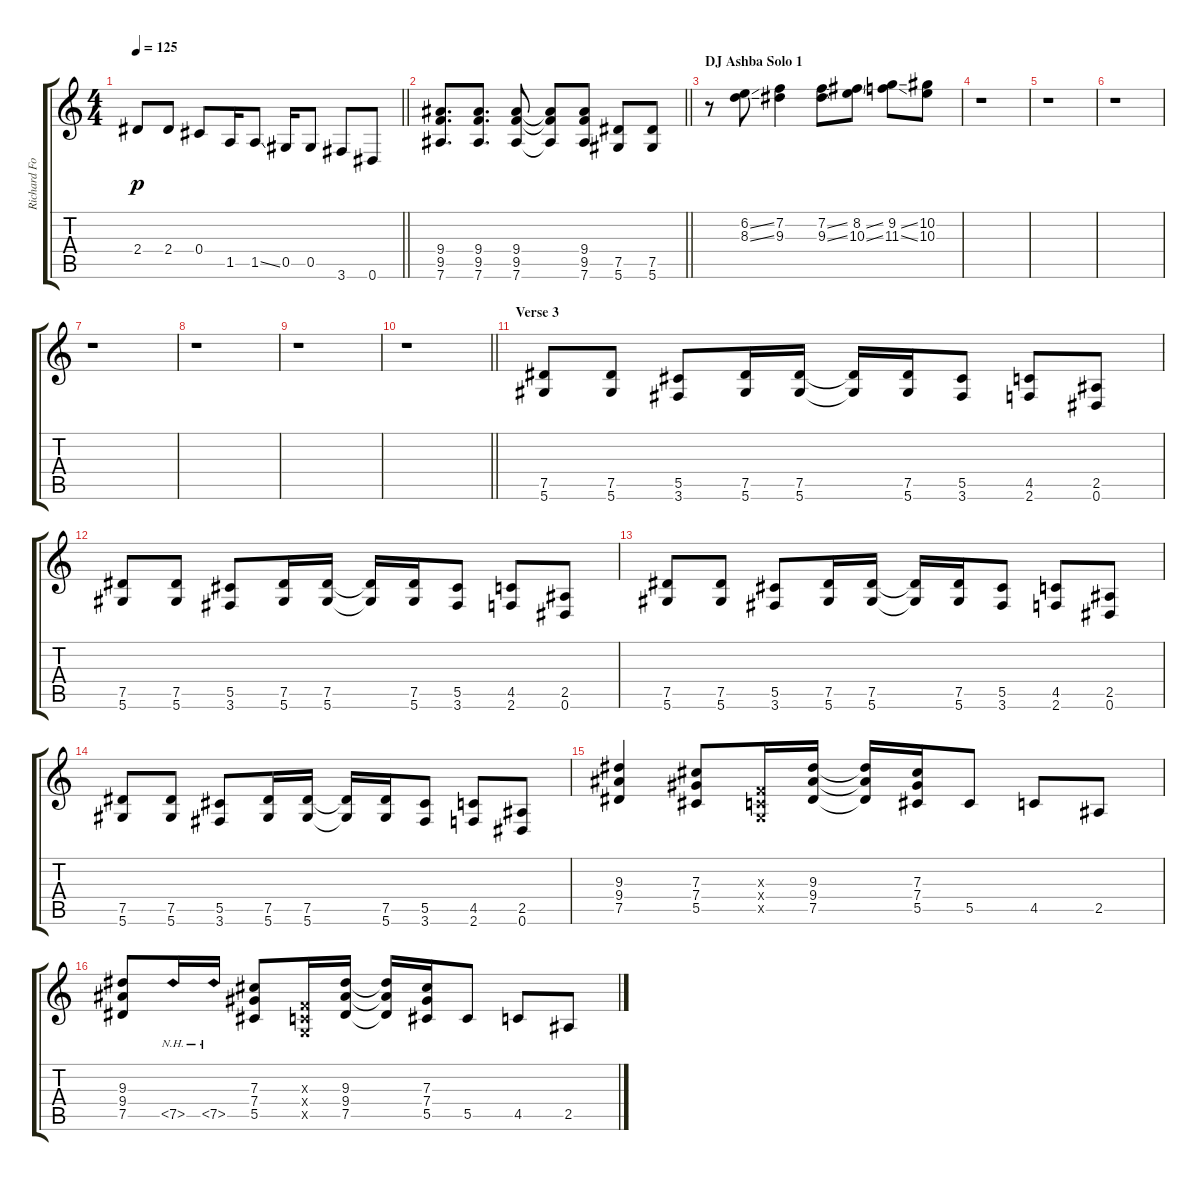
\track ("Richard Fortus" "Richard Fo") {instrument overdrivenguitar}
\staff {score tabs}
\tuning (Eb4 Bb3 Gb3 Db3 Ab2 Eb2) {hide}
\ts (4 4)
\tempo 125
\clef g2
\barLineRight lightlight
\ks c
2.4.8{dy p} 2.4.8 0.4.8 1.5.16 1.5{ss}.8 0.5.16 0.5.8 3.6.8 0.6.8 |
\barLineRight lightlight
(9.4 9.5 7.6).8{d} (9.4 9.5 7.6).8{d} (9.4 9.5 7.6).8 (9.4{t} 9.5{t} 7.6{t}).8 (9.4 9.5 7.6).8 (7.5 5.6).8 (7.5 5.6).8 |
\section ("" "DJ Ashba Solo 1")
r.8 (6.2{ss} 8.3{ss}).8 (7.2 9.3).4 (7.2{ss} 9.3{ss}).8 (8.2{ss} 10.3{ss}).8 (9.2{ss} 11.3{ss}).8 (10.2 10.3).8 |
r.1 |
r.1 |
r.1 |
r.1 |
r.1 |
r.1 |
\barLineRight lightlight
r.1 |
\section ("" "Verse 3")
(7.5 5.6).8 (7.5 5.6).8 (5.5 3.6).8 (7.5 5.6).16 (7.5 5.6).16 (7.5{t} 5.6{t}).16 (7.5 5.6).16 (5.5 3.6).8 (4.5 2.6).8 (2.5 0.6).8 |
(7.5 5.6).8 (7.5 5.6).8 (5.5 3.6).8 (7.5 5.6).16 (7.5 5.6).16 (7.5{t} 5.6{t}).16 (7.5 5.6).16 (5.5 3.6).8 (4.5 2.6).8 (2.5 0.6).8 |
(7.5 5.6).8 (7.5 5.6).8 (5.5 3.6).8 (7.5 5.6).16 (7.5 5.6).16 (7.5{t} 5.6{t}).16 (7.5 5.6).16 (5.5 3.6).8 (4.5 2.6).8 (2.5 0.6).8 |
(7.5 5.6).8 (7.5 5.6).8 (5.5 3.6).8 (7.5 5.6).16 (7.5 5.6).16 (7.5{t} 5.6{t}).16 (7.5 5.6).16 (5.5 3.6).8 (4.5 2.6).8 (2.5 0.6).8 |
(9.3 9.4 7.5).4 (7.3 7.4 5.5).8 (-1.3{x} -1.4{x} -1.5{x}).16 (9.3 9.4 7.5).16 (9.3{t} 9.4{t} 7.5{t}).16 (7.3 7.4 5.5).16 5.5.8 4.5.8 2.5.8 |
(9.3 9.4 7.5).8 7.5{nh}.16 7.5{nh}.16 (7.3 7.4 5.5).8 (-1.3{x} -1.4{x} -1.5{x}).16 (9.3 9.4 7.5).16 (9.3{t} 9.4{t} 7.5{t}).16 (7.3 7.4 5.5).16 5.5.8 4.5.8 2.5{ss}.8
